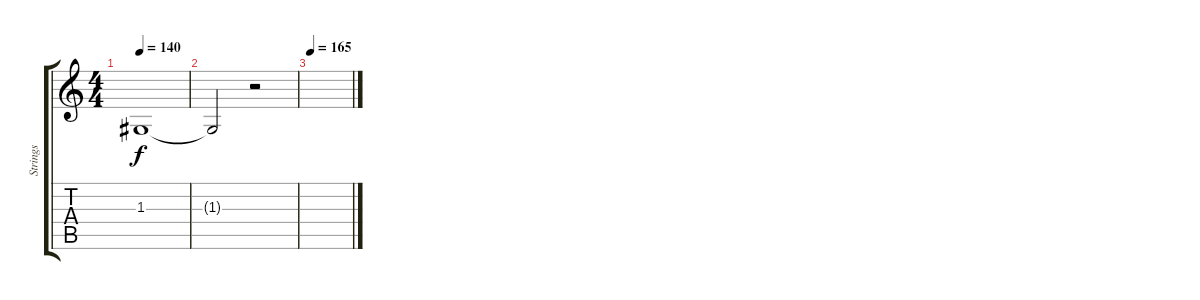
\track ("Strings" "Strings") {instrument violin}
\staff {score tabs}
\tuning (E4 B3 G3 D3 A2 E2) {hide}
\ts (4 4)
\tempo 140
\clef g2
\ks c
1.3.1{dy f} |
1.3{t}.2 r.2 |
\tempo 165
